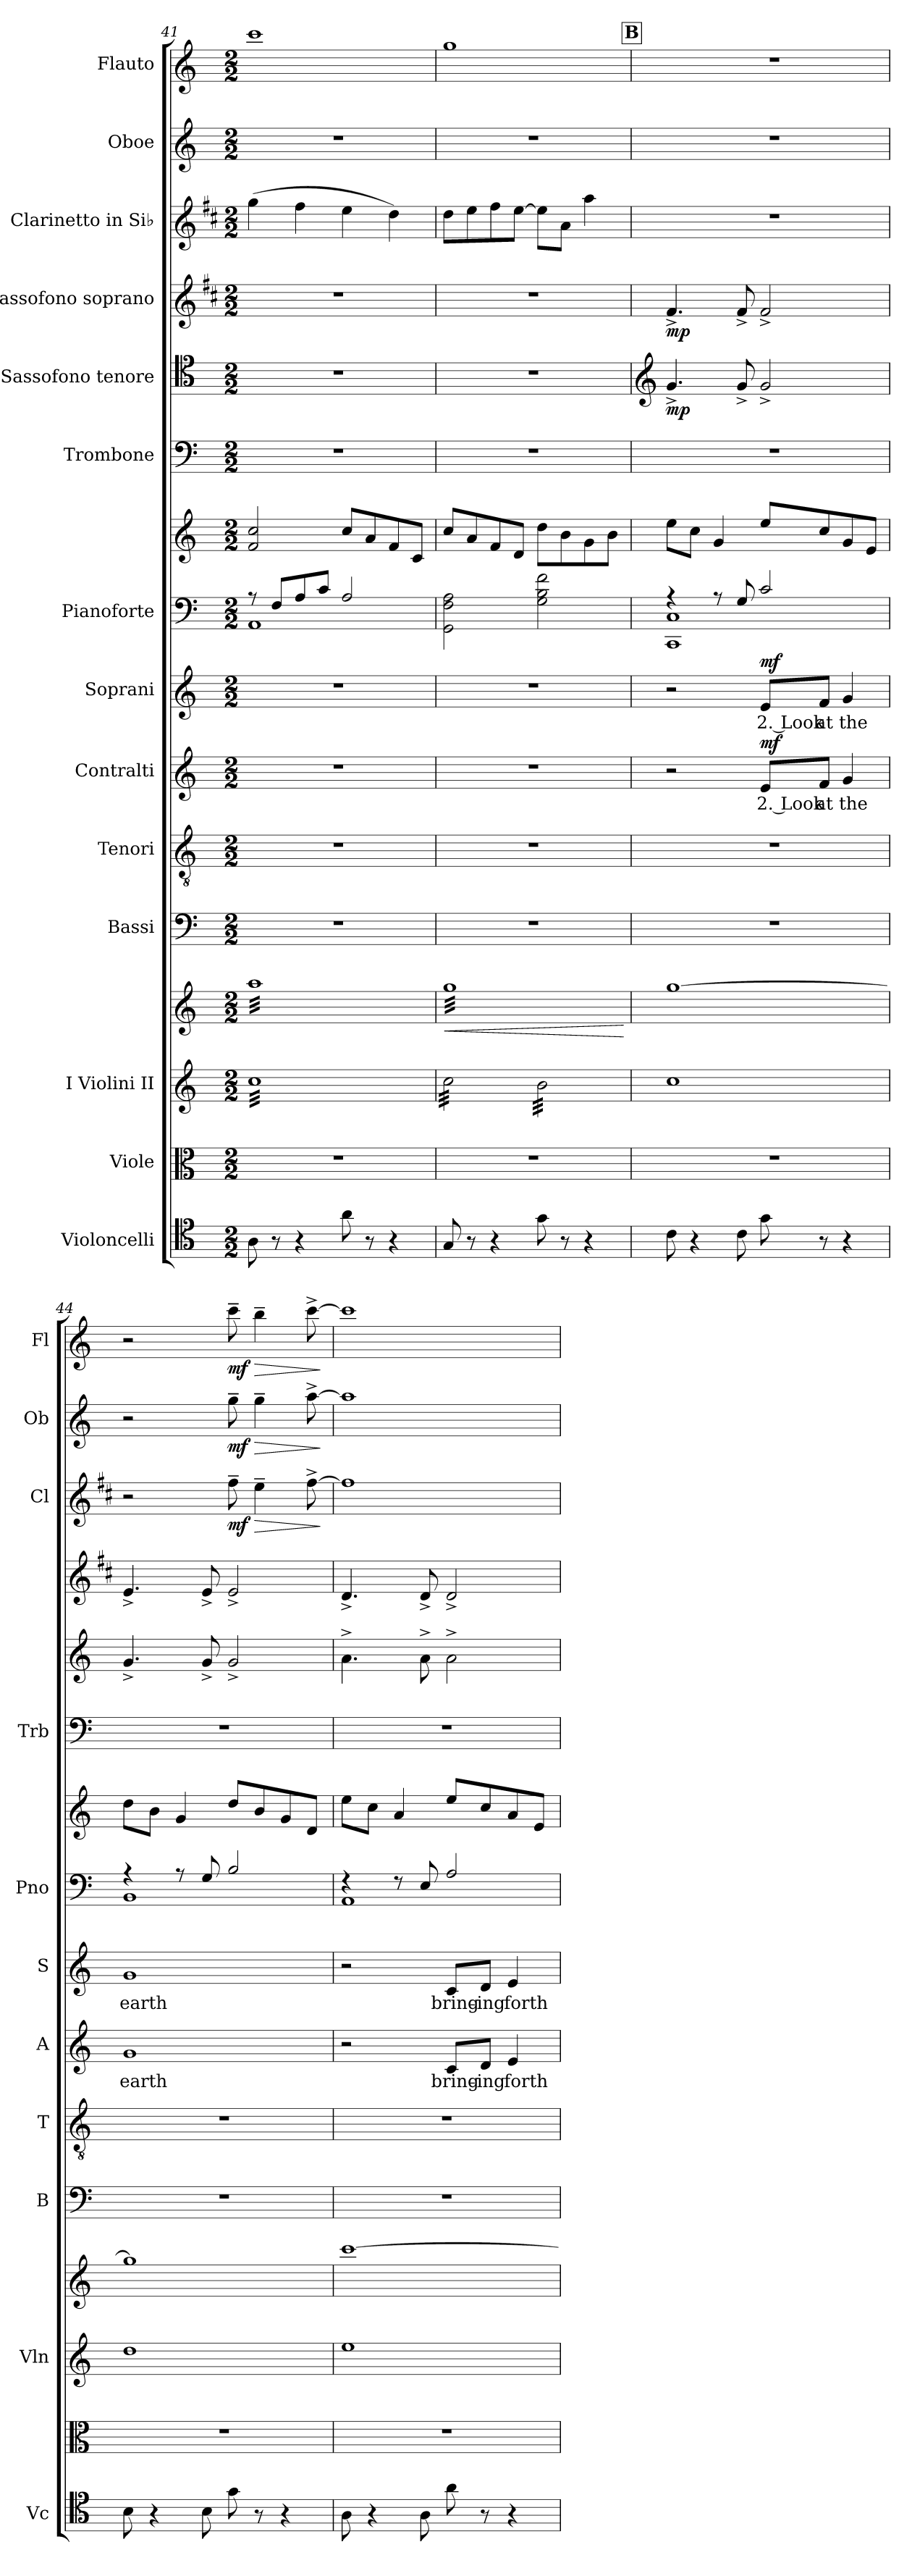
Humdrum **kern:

**kern	**kern	**kern	**kern	**dynam	**kern	**kern	**kern	**text	**dynam	**kern	**text	**dynam	**kern	**kern	**kern	**kern	**dynam	**kern	**dynam	**kern	**dynam	**kern	**dynam	**kern	**dynam
*part14	*part13	*part12	*part12	*part12	*part11	*part10	*part9	*part9	*part9	*part8	*part8	*part8	*part7	*part7	*part6	*part5	*part5	*part4	*part4	*part3	*part3	*part2	*part2	*part1	*part1
*staff16	*staff15	*staff14	*staff13	*staff13/14	*staff12	*staff11	*staff10	*staff10	*staff10	*staff9	*staff9	*staff9	*staff8	*staff7	*staff6	*staff5	*staff5	*staff4	*staff4	*staff3	*staff3	*staff2	*staff2	*staff1	*staff1
*I"Violoncelli	*I"Viole	*I"I  Violini  II	*	*	*I"Bassi	*I"Tenori	*I"Contralti	*	*	*I"Soprani	*	*	*I"Pianoforte	*	*I"Trombone	*I"Sassofono tenore	*	*I"Sassofono soprano	*	*I"Clarinetto in Si♭	*	*I"Oboe	*	*I"Flauto	*
*I'Vc	*	*I'Vln	*	*	*I'B	*I'T	*I'A	*	*	*I'S	*	*	*I'Pno	*	*I'Trb	*	*	*	*	*I'Cl	*	*I'Ob	*	*I'Fl	*
!!LO:PB:g=z
*clefC4	*clefC3	*clefG2	*clefG2	*	*clefF4	*clefGv2	*clefG2	*	*	*clefG2	*	*	*clefF4	*clefG2	*clefF4	*clefC4	*	*clefG2	*	*clefG2	*	*clefG2	*	*clefG2	*
*	*	*	*	*	*	*	*	*	*	*	*	*	*	*	*	*ITrd8c14	*	*ITrd1c2	*	*ITrd1c2	*	*	*	*	*
*k[]	*k[]	*k[]	*k[]	*	*k[]	*k[]	*k[]	*	*	*k[]	*	*	*k[]	*k[]	*k[]	*k[]	*	*k[]	*	*k[]	*	*k[]	*	*k[]	*
*M2/2	*M2/2	*M2/2	*M2/2	*	*M2/2	*M2/2	*M2/2	*	*	*M2/2	*	*	*M2/2	*M2/2	*M2/2	*M2/2	*	*M2/2	*	*M2/2	*	*M2/2	*	*M2/2	*
=41	=41	=41	=41	=41	=41	=41	=41	=41	=41	=41	=41	=41	=41	=41	=41	=41	=41	=41	=41	=41	=41	=41	=41	=41	=41
*	*	*	*	*	*	*	*	*	*	*	*	*	*^	*^	*	*	*	*	*	*	*	*	*	*	*
*	*	*tremolo	*	*	*	*	*	*	*	*	*	*	*	*	*	*	*	*	*	*	*	*	*	*	*	*	*
*	*	*	*tremolo	*	*	*	*	*	*	*	*	*	*	*	*	*	*	*	*	*	*	*	*	*	*	*	*
8A\	1r	32ccLLL	32aaLLL	.	1r	1r	1r	.	.	1r	.	.	8r	1AA	2f/ 2cc/	2ryy	1r	1r	.	1r	.	(>4ff\	.	1r	.	1ccc	.
.	.	32cc	32aa	.	.	.	.	.	.	.	.	.	.	.	.	.	.	.	.	.	.	.	.	.	.	.	.
.	.	32cc	32aa	.	.	.	.	.	.	.	.	.	.	.	.	.	.	.	.	.	.	.	.	.	.	.	.
.	.	32cc	32aa	.	.	.	.	.	.	.	.	.	.	.	.	.	.	.	.	.	.	.	.	.	.	.	.
8r	.	32cc	32aa	.	.	.	.	.	.	.	.	.	8F/L	.	.	.	.	.	.	.	.	.	.	.	.	.	.
.	.	32cc	32aa	.	.	.	.	.	.	.	.	.	.	.	.	.	.	.	.	.	.	.	.	.	.	.	.
.	.	32cc	32aa	.	.	.	.	.	.	.	.	.	.	.	.	.	.	.	.	.	.	.	.	.	.	.	.
.	.	32cc	32aa	.	.	.	.	.	.	.	.	.	.	.	.	.	.	.	.	.	.	.	.	.	.	.	.
4r	.	32cc	32aa	.	.	.	.	.	.	.	.	.	8A/	.	.	.	.	.	.	.	.	4ee\	.	.	.	.	.
.	.	32cc	32aa	.	.	.	.	.	.	.	.	.	.	.	.	.	.	.	.	.	.	.	.	.	.	.	.
.	.	32cc	32aa	.	.	.	.	.	.	.	.	.	.	.	.	.	.	.	.	.	.	.	.	.	.	.	.
.	.	32cc	32aa	.	.	.	.	.	.	.	.	.	.	.	.	.	.	.	.	.	.	.	.	.	.	.	.
.	.	32cc	32aa	.	.	.	.	.	.	.	.	.	8c/J	.	.	.	.	.	.	.	.	.	.	.	.	.	.
.	.	32cc	32aa	.	.	.	.	.	.	.	.	.	.	.	.	.	.	.	.	.	.	.	.	.	.	.	.
.	.	32cc	32aa	.	.	.	.	.	.	.	.	.	.	.	.	.	.	.	.	.	.	.	.	.	.	.	.
.	.	32cc	32aa	.	.	.	.	.	.	.	.	.	.	.	.	.	.	.	.	.	.	.	.	.	.	.	.
8a\	.	32cc	32aa	.	.	.	.	.	.	.	.	.	2A/	.	8cc/L	2ryy	.	.	.	.	.	4dd\	.	.	.	.	.
.	.	32cc	32aa	.	.	.	.	.	.	.	.	.	.	.	.	.	.	.	.	.	.	.	.	.	.	.	.
.	.	32cc	32aa	.	.	.	.	.	.	.	.	.	.	.	.	.	.	.	.	.	.	.	.	.	.	.	.
.	.	32cc	32aa	.	.	.	.	.	.	.	.	.	.	.	.	.	.	.	.	.	.	.	.	.	.	.	.
8r	.	32cc	32aa	.	.	.	.	.	.	.	.	.	.	.	8a/	.	.	.	.	.	.	.	.	.	.	.	.
.	.	32cc	32aa	.	.	.	.	.	.	.	.	.	.	.	.	.	.	.	.	.	.	.	.	.	.	.	.
.	.	32cc	32aa	.	.	.	.	.	.	.	.	.	.	.	.	.	.	.	.	.	.	.	.	.	.	.	.
.	.	32cc	32aa	.	.	.	.	.	.	.	.	.	.	.	.	.	.	.	.	.	.	.	.	.	.	.	.
4r	.	32cc	32aa	.	.	.	.	.	.	.	.	.	.	.	8f/	.	.	.	.	.	.	4cc\)	.	.	.	.	.
.	.	32cc	32aa	.	.	.	.	.	.	.	.	.	.	.	.	.	.	.	.	.	.	.	.	.	.	.	.
.	.	32cc	32aa	.	.	.	.	.	.	.	.	.	.	.	.	.	.	.	.	.	.	.	.	.	.	.	.
.	.	32cc	32aa	.	.	.	.	.	.	.	.	.	.	.	.	.	.	.	.	.	.	.	.	.	.	.	.
.	.	32cc	32aa	.	.	.	.	.	.	.	.	.	.	.	8c/J	.	.	.	.	.	.	.	.	.	.	.	.
.	.	32cc	32aa	.	.	.	.	.	.	.	.	.	.	.	.	.	.	.	.	.	.	.	.	.	.	.	.
.	.	32cc	32aa	.	.	.	.	.	.	.	.	.	.	.	.	.	.	.	.	.	.	.	.	.	.	.	.
.	.	32ccJJJ	32aaJJJ	.	.	.	.	.	.	.	.	.	.	.	.	.	.	.	.	.	.	.	.	.	.	.	.
*	*	*	*	*	*	*	*	*	*	*	*	*	*v	*v	*	*	*	*	*	*	*	*	*	*	*	*	*
*	*	*	*	*	*	*	*	*	*	*	*	*	*	*v	*v	*	*	*	*	*	*	*	*	*	*	*
=42	=42	=42	=42	=42	=42	=42	=42	=42	=42	=42	=42	=42	=42	=42	=42	=42	=42	=42	=42	=42	=42	=42	=42	=42	=42
!	!	!	!	!LO:HP:b	!	!	!	!	!	!	!	!	!	!	!	!	!	!	!	!	!	!	!	!	!
8G/	1r	32cc\LLL	32ggLLL	<	1r	1r	1r	.	.	1r	.	.	2GG\ 2F\ 2A\	8cc/L	1r	1r	.	1r	.	8cc\L	.	1r	.	1gg	.
.	.	32cc\	32gg	.	.	.	.	.	.	.	.	.	.	.	.	.	.	.	.	.	.	.	.	.	.
.	.	32cc\	32gg	.	.	.	.	.	.	.	.	.	.	.	.	.	.	.	.	.	.	.	.	.	.
.	.	32cc\	32gg	.	.	.	.	.	.	.	.	.	.	.	.	.	.	.	.	.	.	.	.	.	.
8r	.	32cc\	32gg	.	.	.	.	.	.	.	.	.	.	8a/	.	.	.	.	.	8dd\	.	.	.	.	.
.	.	32cc\	32gg	.	.	.	.	.	.	.	.	.	.	.	.	.	.	.	.	.	.	.	.	.	.
.	.	32cc\	32gg	.	.	.	.	.	.	.	.	.	.	.	.	.	.	.	.	.	.	.	.	.	.
.	.	32cc\	32gg	.	.	.	.	.	.	.	.	.	.	.	.	.	.	.	.	.	.	.	.	.	.
4r	.	32cc\	32gg	.	.	.	.	.	.	.	.	.	.	8f/	.	.	.	.	.	8ee\	.	.	.	.	.
.	.	32cc\	32gg	.	.	.	.	.	.	.	.	.	.	.	.	.	.	.	.	.	.	.	.	.	.
.	.	32cc\	32gg	.	.	.	.	.	.	.	.	.	.	.	.	.	.	.	.	.	.	.	.	.	.
.	.	32cc\	32gg	.	.	.	.	.	.	.	.	.	.	.	.	.	.	.	.	.	.	.	.	.	.
.	.	32cc\	32gg	.	.	.	.	.	.	.	.	.	.	8d/J	.	.	.	.	.	[8dd\J	.	.	.	.	.
.	.	32cc\	32gg	.	.	.	.	.	.	.	.	.	.	.	.	.	.	.	.	.	.	.	.	.	.
.	.	32cc\	32gg	.	.	.	.	.	.	.	.	.	.	.	.	.	.	.	.	.	.	.	.	.	.
.	.	32cc\JJJ	32gg	.	.	.	.	.	.	.	.	.	.	.	.	.	.	.	.	.	.	.	.	.	.
8g\	.	32b\LLL	32gg	.	.	.	.	.	.	.	.	.	2G\ 2B\ 2f\	8dd\L	.	.	.	.	.	8dd\L]	.	.	.	.	.
.	.	32b\	32gg	.	.	.	.	.	.	.	.	.	.	.	.	.	.	.	.	.	.	.	.	.	.
.	.	32b\	32gg	.	.	.	.	.	.	.	.	.	.	.	.	.	.	.	.	.	.	.	.	.	.
.	.	32b\	32gg	.	.	.	.	.	.	.	.	.	.	.	.	.	.	.	.	.	.	.	.	.	.
8r	.	32b\	32gg	.	.	.	.	.	.	.	.	.	.	8b\	.	.	.	.	.	8g\J	.	.	.	.	.
.	.	32b\	32gg	.	.	.	.	.	.	.	.	.	.	.	.	.	.	.	.	.	.	.	.	.	.
.	.	32b\	32gg	.	.	.	.	.	.	.	.	.	.	.	.	.	.	.	.	.	.	.	.	.	.
.	.	32b\	32gg	.	.	.	.	.	.	.	.	.	.	.	.	.	.	.	.	.	.	.	.	.	.
4r	.	32b\	32gg	.	.	.	.	.	.	.	.	.	.	8g\	.	.	.	.	.	4gg\	.	.	.	.	.
.	.	32b\	32gg	.	.	.	.	.	.	.	.	.	.	.	.	.	.	.	.	.	.	.	.	.	.
.	.	32b\	32gg	.	.	.	.	.	.	.	.	.	.	.	.	.	.	.	.	.	.	.	.	.	.
.	.	32b\	32gg	.	.	.	.	.	.	.	.	.	.	.	.	.	.	.	.	.	.	.	.	.	.
.	.	32b\	32gg	.	.	.	.	.	.	.	.	.	.	8b\J	.	.	.	.	.	.	.	.	.	.	.
.	.	32b\	32gg	.	.	.	.	.	.	.	.	.	.	.	.	.	.	.	.	.	.	.	.	.	.
.	.	32b\	32gg	.	.	.	.	.	.	.	.	.	.	.	.	.	.	.	.	.	.	.	.	.	.
.	.	32b\JJJ	32ggJJJ	.	.	.	.	.	.	.	.	.	.	.	.	.	.	.	.	.	.	.	.	.	.
*	*	*	*Xtremolo	*	*	*	*	*	*	*	*	*	*	*	*	*	*	*	*	*	*	*	*	*	*
*	*	*Xtremolo	*	*	*	*	*	*	*	*	*	*	*	*	*	*	*	*	*	*	*	*	*	*	*
.	.	.	.	[	.	.	.	.	.	.	.	.	.	.	.	.	.	.	.	.	.	.	.	.	.
!!LO:REH:place=s1:a:B:fs=14:t=B
=43	=43	=43	=43	=43	=43	=43	=43	=43	=43	=43	=43	=43	=43	=43	=43	=43	=43	=43	=43	=43	=43	=43	=43	=43	=43
*	*	*	*	*	*	*	*	*	*	*	*	*	*	*	*	*clefG2	*	*	*	*	*	*	*	*	*
*	*	*	*	*	*	*	*	*	*	*	*	*	*^	*	*	*	*	*	*	*	*	*	*	*	*
!	!	!	!	!LO:DY:b=2	!	!	!	!	!	!	!	!	!	!	!	!	!	!	!	!	!	!	!	!	!	!
!	!	!	!	!LO:DY:n=1:b	!	!	!	!	!	!	!	!	!	!	!	!	!	!LO:DY:b	!	!LO:DY:b	!	!	!	!	!	!
8c\	1r	1cc	[1gg	mp mp	1r	1r	2r	.	.	2r	.	.	4r	1CC 1C	8ee\L	1r	4.G^/	mp	4.e^/	mp	1r	.	1r	.	1r	.
4r	.	.	.	.	.	.	.	.	.	.	.	.	.	.	8cc\J	.	.	.	.	.	.	.	.	.	.	.
.	.	.	.	.	.	.	.	.	.	.	.	.	8r	.	4g/	.	.	.	.	.	.	.	.	.	.	.
8c\	.	.	.	.	.	.	.	.	.	.	.	.	8G/	.	.	.	8G^/	.	8e^/	.	.	.	.	.	.	.
!	!	!	!	!	!	!	!	!LO:LY:b	!LO:DY:a	!	!LO:LY:b	!LO:DY:a	!	!	!	!	!	!	!	!	!	!	!	!	!	!
8g\	.	.	.	.	.	.	8e/L	2. Look	mf	8e/L	2. Look	mf	2c/	.	8ee/L	.	2G^/	.	2e^/	.	.	.	.	.	.	.
!	!	!	!	!	!	!	!	!LO:LY:b	!	!	!LO:LY:b	!	!	!	!	!	!	!	!	!	!	!	!	!	!	!
8r	.	.	.	.	.	.	8f/J	at	.	8f/J	at	.	.	.	8cc/	.	.	.	.	.	.	.	.	.	.	.
!	!	!	!	!	!	!	!	!LO:LY:b	!	!	!LO:LY:b	!	!	!	!	!	!	!	!	!	!	!	!	!	!	!
4r	.	.	.	.	.	.	4g/	the	.	4g/	the	.	.	.	8g/	.	.	.	.	.	.	.	.	.	.	.
.	.	.	.	.	.	.	.	.	.	.	.	.	.	.	8e/J	.	.	.	.	.	.	.	.	.	.	.
=44	=44	=44	=44	=44	=44	=44	=44	=44	=44	=44	=44	=44	=44	=44	=44	=44	=44	=44	=44	=44	=44	=44	=44	=44	=44	=44
!	!	!	!	!	!	!	!	!LO:LY:b	!	!	!LO:LY:b	!	!	!	!	!	!	!	!	!	!	!	!	!	!	!
8B\	1r	1dd	1gg]	.	1r	1r	1g	earth	.	1g	earth	.	4r	1BB	8dd\L	1r	4.G^/	.	4.d^/	.	2r	.	2r	.	2r	.
4r	.	.	.	.	.	.	.	.	.	.	.	.	.	.	8b\J	.	.	.	.	.	.	.	.	.	.	.
.	.	.	.	.	.	.	.	.	.	.	.	.	8r	.	4g/	.	.	.	.	.	.	.	.	.	.	.
8B\	.	.	.	.	.	.	.	.	.	.	.	.	8G/	.	.	.	8G^/	.	8d^/	.	.	.	.	.	.	.
!	!	!	!	!	!	!	!	!	!	!	!	!	!	!	!	!	!	!	!	!	!	!LO:DY:b	!	!LO:DY:b	!	!LO:DY:b
8g\	.	.	.	.	.	.	.	.	.	.	.	.	2B/	.	8dd/L	.	2G^/	.	2d^/	.	8ee~\	mf	8gg~\	mf	8ccc~\	mf
!	!	!	!	!	!	!	!	!	!	!	!	!	!	!	!	!	!	!	!	!	!	!LO:HP:b	!	!LO:HP:b	!	!LO:HP:b
8r	.	.	.	.	.	.	.	.	.	.	.	.	.	.	8b/	.	.	.	.	.	4dd~\	>	4gg~\	>	4bb~\	>
4r	.	.	.	.	.	.	.	.	.	.	.	.	.	.	8g/	.	.	.	.	.	.	.	.	.	.	.
.	.	.	.	.	.	.	.	.	.	.	.	.	.	.	8d/J	.	.	.	.	.	[8ee^\	.	[8aa^\	.	[8ccc^\	.
*	*	*	*	*	*	*	*	*	*	*	*	*	*v	*v	*	*	*	*	*	*	*	*	*	*	*	*
.	.	.	.	.	.	.	.	.	.	.	.	.	.	.	.	.	.	.	.	.	]	.	]	.	]
!!LO:PB:g=z
=45	=45	=45	=45	=45	=45	=45	=45	=45	=45	=45	=45	=45	=45	=45	=45	=45	=45	=45	=45	=45	=45	=45	=45	=45	=45
*	*	*	*	*	*	*	*	*	*	*	*	*	*^	*	*	*	*	*	*	*	*	*	*	*	*
8A\	1r	1ee	[1ccc	.	1r	1r	2r	.	.	2r	.	.	4r	1AA	8ee\L	1r	4.A^\	.	4.c^/	.	1ee]	.	1aa]	.	1ccc]	.
4r	.	.	.	.	.	.	.	.	.	.	.	.	.	.	8cc\J	.	.	.	.	.	.	.	.	.	.	.
.	.	.	.	.	.	.	.	.	.	.	.	.	8r	.	4a/	.	.	.	.	.	.	.	.	.	.	.
8A\	.	.	.	.	.	.	.	.	.	.	.	.	8E/	.	.	.	8A^\	.	8c^/	.	.	.	.	.	.	.
!	!	!	!	!	!	!	!	!LO:LY:b	!	!	!LO:LY:b	!	!	!	!	!	!	!	!	!	!	!	!	!	!	!
8a\	.	.	.	.	.	.	8c/L	bring-	.	8c/L	bring-	.	2A/	.	8ee/L	.	2A^\	.	2c^/	.	.	.	.	.	.	.
!	!	!	!	!	!	!	!	!LO:LY:b	!	!	!LO:LY:b	!	!	!	!	!	!	!	!	!	!	!	!	!	!	!
8r	.	.	.	.	.	.	8d/J	-ing	.	8d/J	-ing	.	.	.	8cc/	.	.	.	.	.	.	.	.	.	.	.
!	!	!	!	!	!	!	!	!LO:LY:b	!	!	!LO:LY:b	!	!	!	!	!	!	!	!	!	!	!	!	!	!	!
4r	.	.	.	.	.	.	4e/	forth	.	4e/	forth	.	.	.	8a/	.	.	.	.	.	.	.	.	.	.	.
.	.	.	.	.	.	.	.	.	.	.	.	.	.	.	8e/J	.	.	.	.	.	.	.	.	.	.	.
*	*	*	*	*	*	*	*	*	*	*	*	*	*v	*v	*	*	*	*	*	*	*	*	*	*	*	*
=	=	=	=	=	=	=	=	=	=	=	=	=	=	=	=	=	=	=	=	=	=	=	=	=	=
*-	*-	*-	*-	*-	*-	*-	*-	*-	*-	*-	*-	*-	*-	*-	*-	*-	*-	*-	*-	*-	*-	*-	*-	*-	*-
